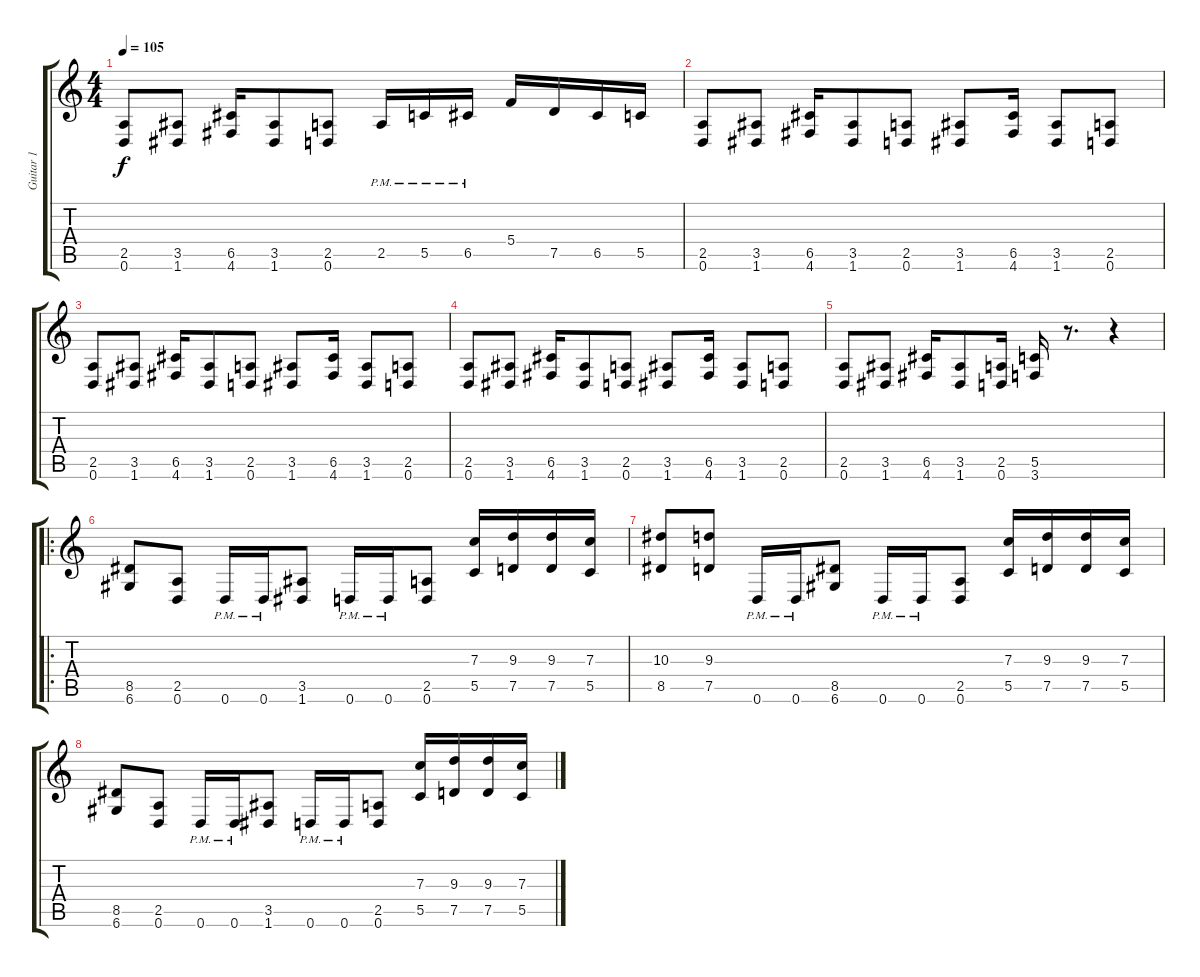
\track ("Guitar 1" "Guitar 1") {instrument distortionguitar}
\staff {score tabs}
\tuning (D4 A3 F3 C3 G2 D2) {hide}
\ts (4 4)
\tempo 105
\clef g2
\ks c
(2.5 0.6).8{dy f} (3.5 1.6).8 (6.5 4.6).16 (3.5 1.6).8 (2.5 0.6).8 2.5{pm}.16 5.5{pm}.16 6.5{pm}.16 5.4.16 7.5.16 6.5.16 5.5.16 |
(2.5 0.6).8 (3.5 1.6).8 (6.5 4.6).16 (3.5 1.6).8 (2.5 0.6).8 (3.5 1.6).8 (6.5 4.6).16 (3.5 1.6).8 (2.5 0.6).8 |
(2.5 0.6).8 (3.5 1.6).8 (6.5 4.6).16 (3.5 1.6).8 (2.5 0.6).8 (3.5 1.6).8 (6.5 4.6).16 (3.5 1.6).8 (2.5 0.6).8 |
(2.5 0.6).8 (3.5 1.6).8 (6.5 4.6).16 (3.5 1.6).8 (2.5 0.6).8 (3.5 1.6).8 (6.5 4.6).16 (3.5 1.6).8 (2.5 0.6).8 |
(2.5 0.6).8 (3.5 1.6).8 (6.5 4.6).16 (3.5 1.6).8 (2.5 0.6).16 (5.5 3.6).16 r.8{d} r.4 |
\ro
(8.5 6.6).8 (2.5 0.6).8 0.6{pm}.16 0.6{pm}.16 (3.5 1.6).8 0.6{pm}.16 0.6{pm}.16 (2.5 0.6).8 (7.3 5.5).16 (9.3 7.5).16 (9.3 7.5).16 (7.3 5.5).16 |
(10.3 8.5).8 (9.3 7.5).8 0.6{pm}.16 0.6{pm}.16 (8.5 6.6).8 0.6{pm}.16 0.6{pm}.16 (2.5 0.6).8 (7.3 5.5).16 (9.3 7.5).16 (9.3 7.5).16 (7.3 5.5).16 |
(8.5 6.6).8 (2.5 0.6).8 0.6{pm}.16 0.6{pm}.16 (3.5 1.6).8 0.6{pm}.16 0.6{pm}.16 (2.5 0.6).8 (7.3 5.5).16 (9.3 7.5).16 (9.3 7.5).16 (7.3 5.5).16
